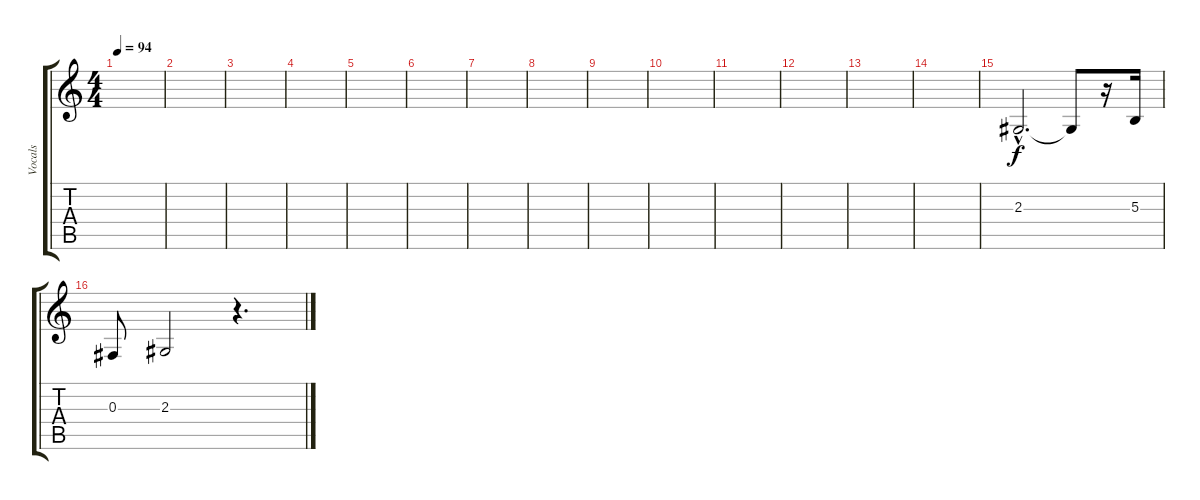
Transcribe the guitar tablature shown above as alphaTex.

\track ("Vocals" "Vocals") {instrument choiraahs}
\staff {score tabs}
\tuning (Eb4 Bb3 Gb3 Db3 Ab2 Eb2) {hide}
\ts (4 4)
\tempo 94
\clef g2
\ks c
|
|
|
|
|
|
|
|
|
|
|
|
|
|
2.3{hac}.2{d dy f} 2.3{t}.8 r.16 5.3.16 |
0.3.8 2.3.2 r.4{d}
